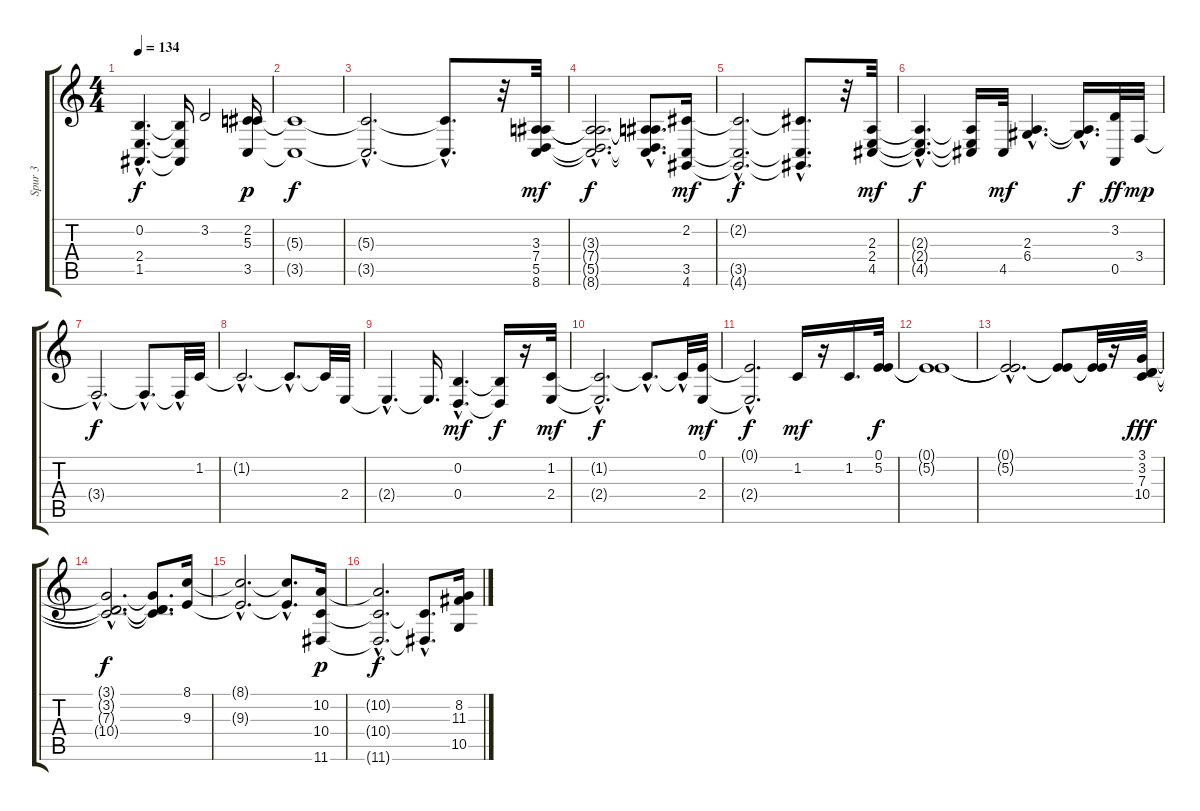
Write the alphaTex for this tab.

\track ("Spur 3" "Spur 3") {instrument stringensemble1}
\staff {score tabs}
\tuning (E4 B3 G3 D3 A2 E2) {hide}
\ts (4 4)
\tempo 134
\clef g2
\ks c
(0.2{hac t} 2.4{hac t} 1.5{hac t}).4{d dy f} (0.2{t} 2.4{t} 1.5{t}).16 3.2.2 (2.2 5.3 3.5).16{dy p} |
(5.3{t} 3.5{t}).1{dy f} |
(5.3{hac t} 3.5{hac t}).2{d} (5.3{hac t} 3.5{hac t}).8{d} r.32 (3.3 7.4 5.5 8.6).32{dy mf} |
(3.3{hac t} 7.4{hac t} 5.5{hac t} 8.6{hac t}).2{d dy f} (3.3{t} 7.4{hac t} 5.5{t} 8.6{hac t}).8{d} (2.2 3.5 4.6).16{dy mf} |
(2.2{hac t} 3.5{hac t} 4.6{hac t}).2{d dy f} (2.2{hac t} 3.5{hac t} 4.6{hac t}).8{d} r.32 (2.3 2.4 4.5).32{dy mf} |
(2.3{hac t} 2.4{hac t} 4.5{hac t}).4{d dy f} (2.3{t} 2.4{t} 4.5{t}).16 4.5.32{dy mf} (2.3{hac} 6.4{hac}).4{d} (2.3{t} 6.4{hac t}).16{d dy f} (3.2 0.5).32{dy ff} 3.4.32{dy mp} |
3.4{hac t}.2{d dy f} 3.4{hac t}.8{d} 3.4{hac t}.32 1.2.32 |
1.2{hac t}.2{d} 1.2{hac t}.8{d} 1.2{t}.32 2.4.32 |
2.4{hac t}.4{d} 2.4{t}.16{d} (0.2{hac} 0.4{hac}).4{d dy mf} (0.2{t} 0.4{t}).16{dy f} r.16 (1.2 2.4).32{dy mf} |
(1.2{hac t} 2.4{t}).2{d dy f} 1.2{hac t}.8{d} 1.2{hac t}.32 (0.1 2.4).32{dy mf} |
(0.1{hac t} 2.4{t}).2{d dy f} 1.2.16{dy mf} r.16 1.2.16{d} (0.1 5.2).32{dy f} |
(0.1{t} 5.2{t}).1 |
(0.1{hac t} 5.2{hac t}).2{d} (0.1{t} 5.2{t}).8 (0.1{t} 5.2{t}).32 r.16 (3.1 3.2 7.3 10.4).32{dy fff} |
(3.1{hac t} 3.2{hac t} 7.3{hac t} 10.4{hac t}).2{d dy f} (3.1{t} 3.2{t} 7.3{t} 10.4{t}).8{d} (8.1 9.3).16 |
(8.1{hac t} 9.3{hac t}).2{d} (8.1{t} 9.3{hac t}).8{d} (10.2 10.4 11.6).16{dy p} |
(10.2{t} 10.4{hac t} 11.6{hac t}).2{d dy f} (10.4{t} 11.6{hac t}).8{d} (8.2 11.3 10.5).16
